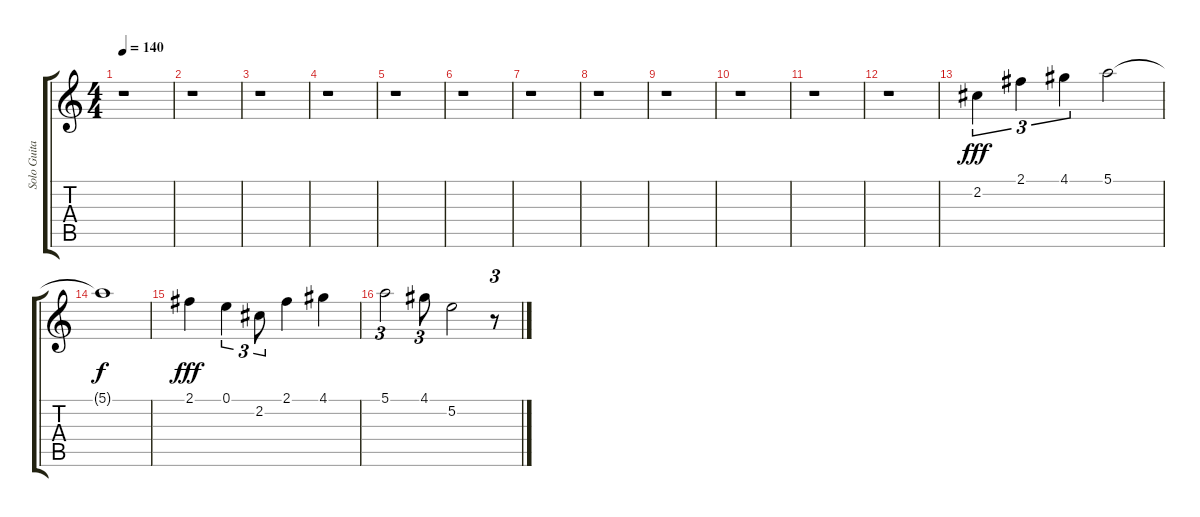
\track ("Solo Guitar" "Solo Guita") {solo instrument distortionguitar}
\staff {score tabs}
\tuning (E4 B3 G3 D3 A2 E2) {hide}
\ts (4 4)
\tempo 140
\clef g2
\ks c
r.1{dy fff} |
r.1 |
r.1 |
r.1 |
r.1 |
r.1 |
r.1 |
r.1 |
r.1 |
r.1 |
r.1 |
r.1 |
2.2.4{tu (3 2)} 2.1.4{tu (3 2)} 4.1.4{tu (3 2)} 5.1.2 |
5.1{t}.1{dy f} |
2.1.4{dy fff} 0.1.4{tu (3 2)} 2.2.8{tu (3 2)} 2.1.4 4.1.4 |
5.1.2{tu (3 2)} 4.1.8{tu (3 2)} 5.2.2 r.8{tu (3 2)}
